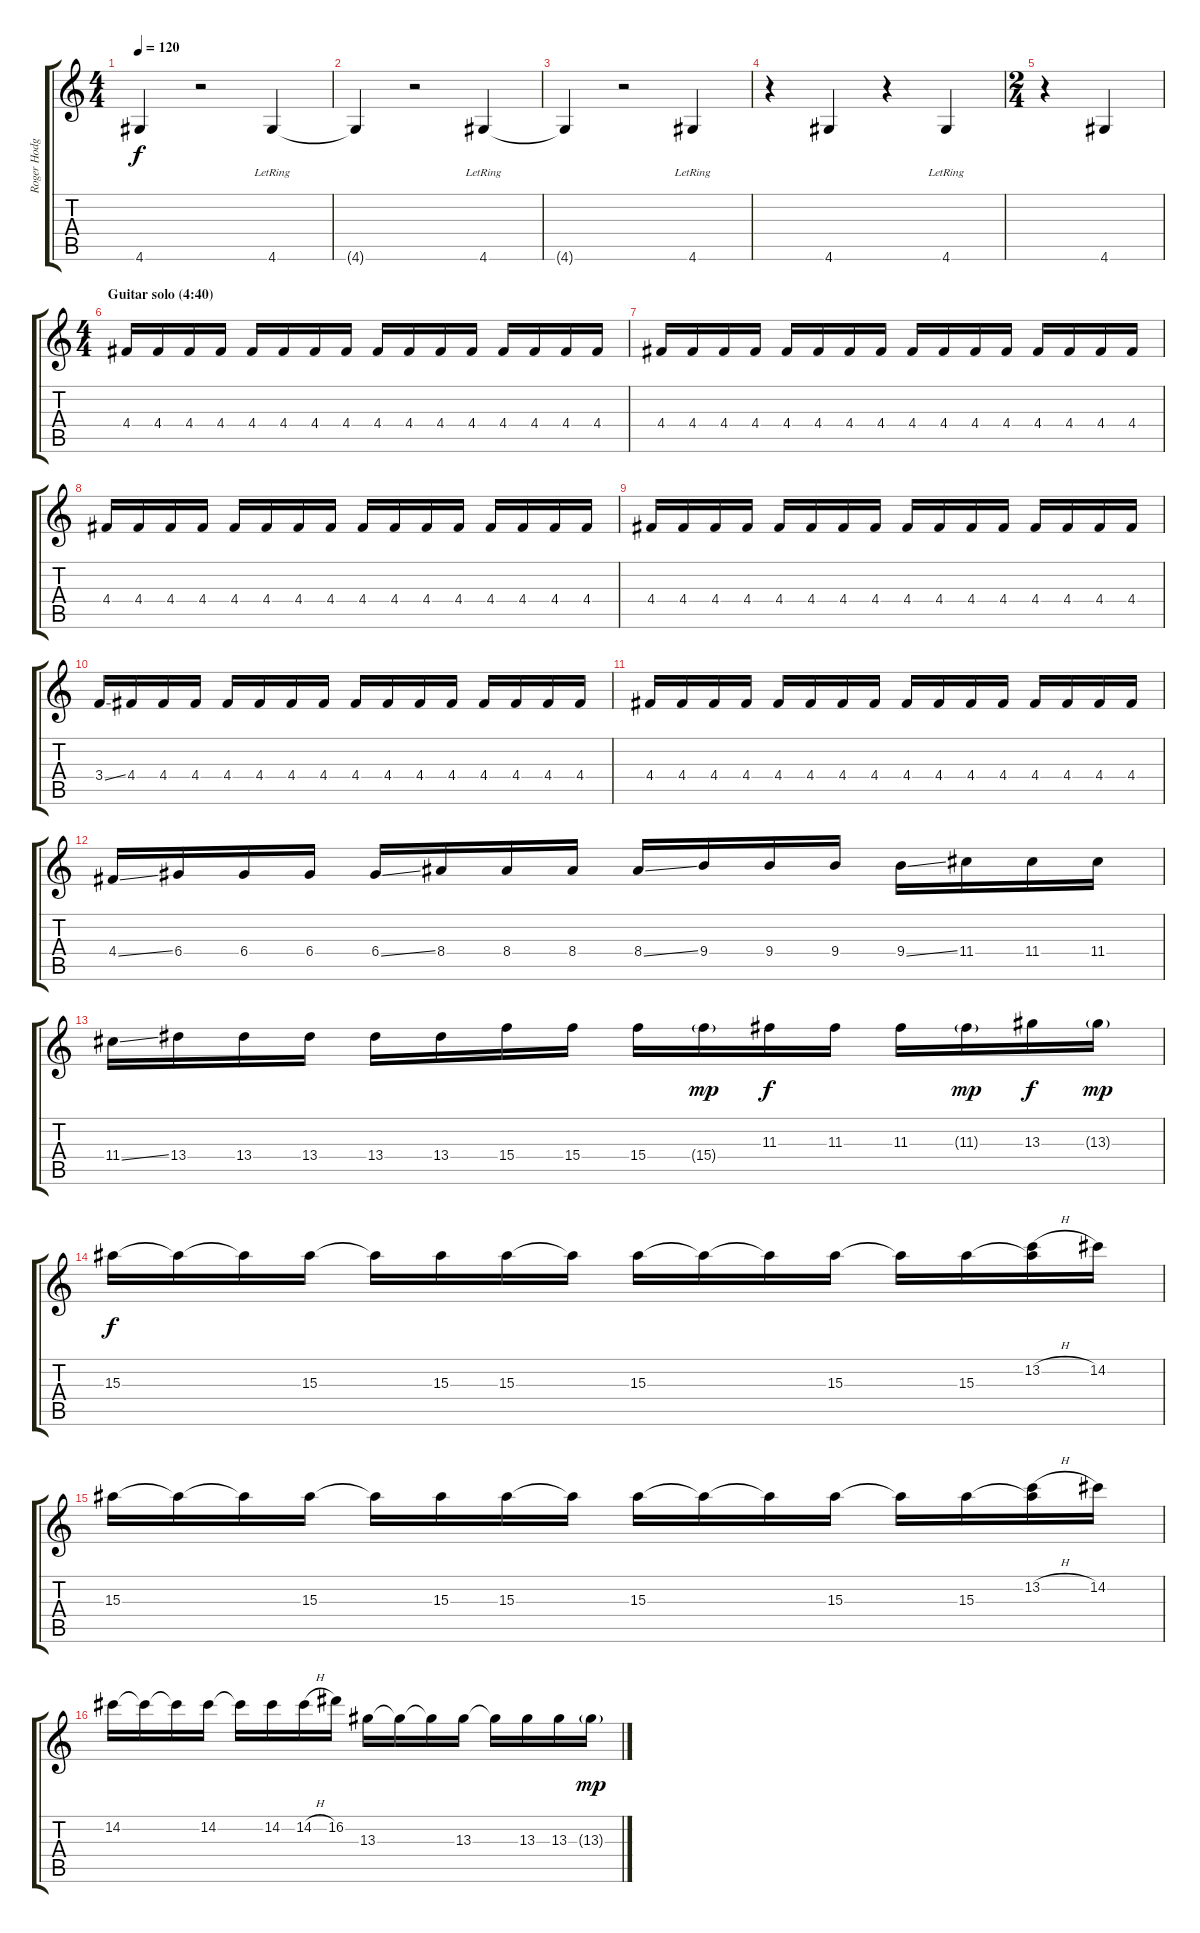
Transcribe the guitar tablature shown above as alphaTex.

\track ("Roger Hodgson (guitar)" "Roger Hodg") {instrument overdrivenguitar}
\staff {score tabs}
\tuning (E4 B3 G3 D3 A2 E2) {hide}
\ts (4 4)
\tempo 120
\clef g2
\ks c
4.6{t}.4{dy f} r.2 4.6{lr}.4 |
4.6{t}.4 r.2 4.6{lr}.4 |
4.6{t}.4 r.2 4.6{lr}.4 |
r.4 4.6.4 r.4 4.6{lr}.4 |
\ts (2 4)
r.4 4.6.4 |
\ts (4 4)
\section ("" "Guitar solo (4:40)")
4.4.16 4.4.16 4.4.16 4.4.16 4.4.16 4.4.16 4.4.16 4.4.16 4.4.16 4.4.16 4.4.16 4.4.16 4.4.16 4.4.16 4.4.16 4.4.16 |
4.4.16 4.4.16 4.4.16 4.4.16 4.4.16 4.4.16 4.4.16 4.4.16 4.4.16 4.4.16 4.4.16 4.4.16 4.4.16 4.4.16 4.4.16 4.4.16 |
4.4.16 4.4.16 4.4.16 4.4.16 4.4.16 4.4.16 4.4.16 4.4.16 4.4.16 4.4.16 4.4.16 4.4.16 4.4.16 4.4.16 4.4.16 4.4.16 |
4.4.16 4.4.16 4.4.16 4.4.16 4.4.16 4.4.16 4.4.16 4.4.16 4.4.16 4.4.16 4.4.16 4.4.16 4.4.16 4.4.16 4.4.16 4.4.16 |
3.4{ss}.16 4.4.16 4.4.16 4.4.16 4.4.16 4.4.16 4.4.16 4.4.16 4.4.16 4.4.16 4.4.16 4.4.16 4.4.16 4.4.16 4.4.16 4.4.16 |
4.4.16 4.4.16 4.4.16 4.4.16 4.4.16 4.4.16 4.4.16 4.4.16 4.4.16 4.4.16 4.4.16 4.4.16 4.4.16 4.4.16 4.4.16 4.4.16 |
4.4{ss}.16 6.4.16 6.4.16 6.4.16 6.4{ss}.16 8.4.16 8.4.16 8.4.16 8.4{ss}.16 9.4.16 9.4.16 9.4.16 9.4{ss}.16 11.4.16 11.4.16 11.4.16 |
11.4{ss}.16 13.4.16 13.4.16 13.4.16 13.4.16 13.4.16 15.4.16 15.4.16 15.4.16 15.4{g}.16{dy mp} 11.3.16{dy f} 11.3.16 11.3.16 11.3{g}.16{dy mp} 13.3.16{dy f} 13.3{g}.16{dy mp} |
15.3.16{dy f} 15.3{t}.16 15.3{t}.16 15.3.16 15.3{t}.16 15.3.16 15.3.16 15.3{t}.16 15.3.16 15.3{t}.16 15.3{t}.16 15.3.16 15.3{t}.16 15.3.16 (13.2{h} 15.3{t}).16 14.2.16 |
15.3.16 15.3{t}.16 15.3{t}.16 15.3.16 15.3{t}.16 15.3.16 15.3.16 15.3{t}.16 15.3.16 15.3{t}.16 15.3{t}.16 15.3.16 15.3{t}.16 15.3.16 (13.2{h} 15.3{t}).16 14.2.16 |
14.2.16 14.2{t}.16 14.2{t}.16 14.2.16 14.2{t}.16 14.2.16 14.2{h}.16 16.2.16 13.3.16 13.3{t}.16 13.3{t}.16 13.3.16 13.3{t}.16 13.3.16 13.3.16 13.3{g}.16{dy mp}
